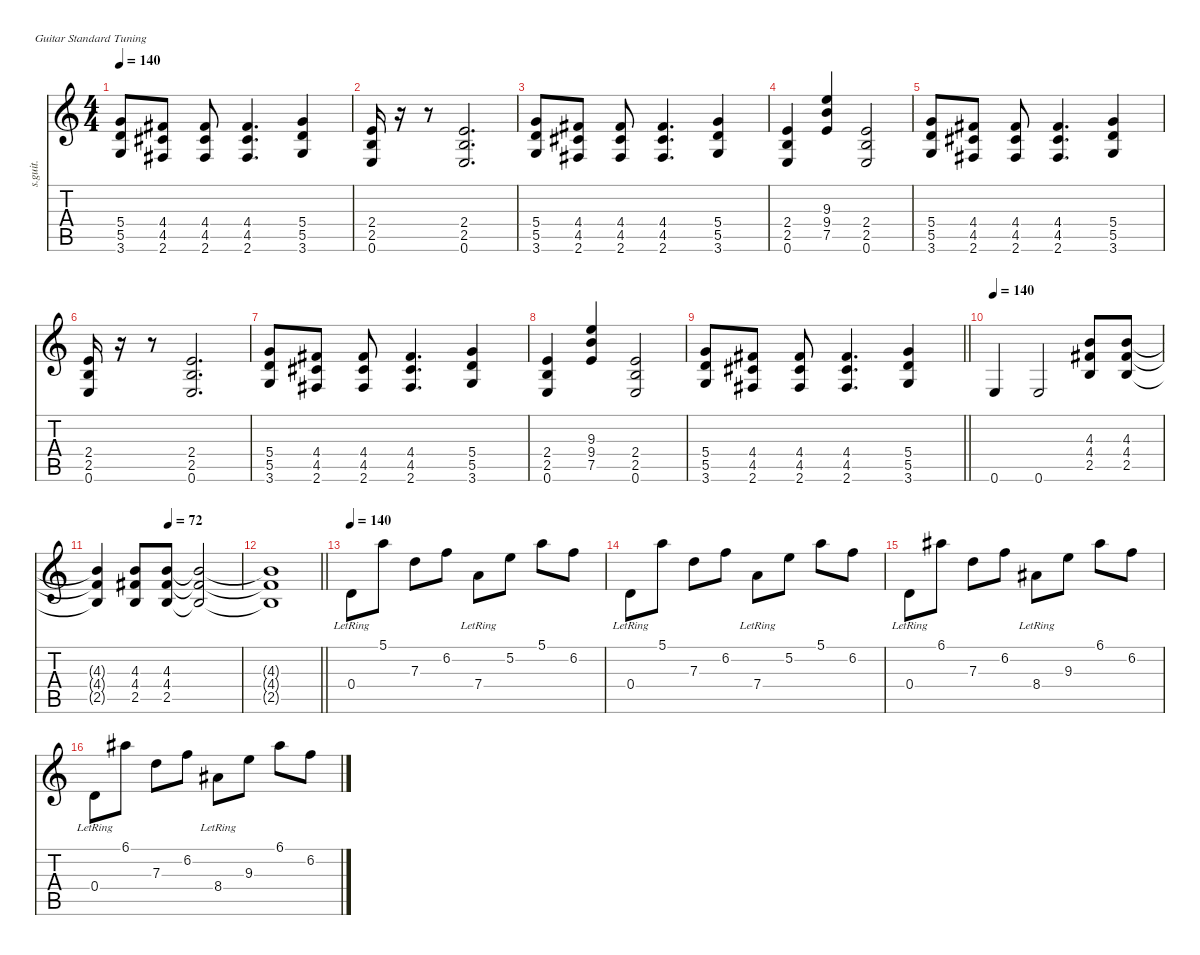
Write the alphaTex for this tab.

\defaultSystemsLayout 4
\hideDynamics
\bracketExtendMode nobrackets
\otherSystemsTrackNameOrientation horizontal
\track ("Gtr. I" "s.guit.") {defaultSystemsLayout 8 instrument acousticguitarsteel}
\staff {score tabs}
\tuning (E4 B3 G3 D3 A2 E2)
\ts (4 4)
\tempo 140
\clef g2
\ks c
(5.4 5.5 3.6).8{dy f beam Up} (4.4{acc #} 4.5{acc #} 2.6{acc #}).8{beam Up} (4.4{acc #} 4.5{acc #} 2.6{acc #}).8{beam Up} (4.4{acc #} 4.5{acc #} 2.6{acc #}).4{d beam Up} (5.4 5.5 3.6).4{beam Up} |
(2.4 2.5 0.6).16{beam Up} r.16{beam Up} r.8{beam Up} (2.4 2.5 0.6).2{d beam Up} |
(5.4 5.5 3.6).8{beam Up} (4.4{acc #} 4.5{acc #} 2.6{acc #}).8{beam Up} (4.4{acc #} 4.5{acc #} 2.6{acc #}).8{beam Up} (4.4{acc #} 4.5{acc #} 2.6{acc #}).4{d beam Up} (5.4 5.5 3.6).4{beam Up} |
(2.4 2.5 0.6).4{beam Up} (9.3 9.4 7.5).4{beam Up} (2.4 2.5 0.6).2{beam Up} |
(5.4 5.5 3.6).8{beam Up} (4.4{acc #} 4.5{acc #} 2.6{acc #}).8{beam Up} (4.4{acc #} 4.5{acc #} 2.6{acc #}).8{beam Up} (4.4{acc #} 4.5{acc #} 2.6{acc #}).4{d beam Up} (5.4 5.5 3.6).4{beam Up} |
(2.4 2.5 0.6).16{beam Up} r.16{beam Up} r.8{beam Up} (2.4 2.5 0.6).2{d beam Up} |
(5.4 5.5 3.6).8{beam Up} (4.4{acc #} 4.5{acc #} 2.6{acc #}).8{beam Up} (4.4{acc #} 4.5{acc #} 2.6{acc #}).8{beam Up} (4.4{acc #} 4.5{acc #} 2.6{acc #}).4{d beam Up} (5.4 5.5 3.6).4{beam Up} |
(2.4 2.5 0.6).4{beam Up} (9.3 9.4 7.5).4{beam Up} (2.4 2.5 0.6).2{beam Up} |
\barLineRight lightlight
(5.4 5.5 3.6).8{beam Up} (4.4{acc #} 4.5{acc #} 2.6{acc #}).8{beam Up} (4.4{acc #} 4.5{acc #} 2.6{acc #}).8{beam Up} (4.4{acc #} 4.5{acc #} 2.6{acc #}).4{d beam Up} (5.4 5.5 3.6).4{beam Up} |
\tempo 140
0.6.4{beam Up} 0.6.2{beam Up} (4.3 4.4{acc #} 2.5).8{beam Up} (4.3 4.4{acc #} 2.5).8{beam Up} |
\tempo (72 0.5)
(4.3{t} 4.4{t acc #} 2.5{t}).4{beam Up} (4.3 4.4{acc #} 2.5).8{beam Up} (4.3 4.4{acc #} 2.5).8{beam Up} (4.3{t} 4.4{t acc #} 2.5{t}).2{beam Up} |
\barLineRight lightlight
(4.3{t} 4.4{t acc #} 2.5{t}).1{beam Up} |
\tempo 140
0.4{lr}.8{dy mp instrument acousticguitarsteel beam Down} 5.1.8{beam Down} 7.3.8{beam Down} 6.2.8{beam Down} 7.4{lr}.8{beam Down} 5.2.8{beam Down} 5.1.8{beam Down} 6.2.8{beam Down} |
0.4{lr}.8{beam Down} 5.1.8{beam Down} 7.3.8{beam Down} 6.2.8{beam Down} 7.4{lr}.8{beam Down} 5.2.8{beam Down} 5.1.8{beam Down} 6.2.8{beam Down} |
0.4{lr}.8{beam Down} 6.1{acc #}.8{beam Down} 7.3.8{beam Down} 6.2.8{beam Down} 8.4{lr acc #}.8{beam Down} 9.3.8{beam Down} 6.1{acc #}.8{beam Down} 6.2.8{beam Down} |
0.4{lr}.8{beam Down} 6.1{acc #}.8{beam Down} 7.3.8{beam Down} 6.2.8{beam Down} 8.4{lr acc #}.8{beam Down} 9.3.8{beam Down} 6.1{acc #}.8{beam Down} 6.2.8{beam Down}
